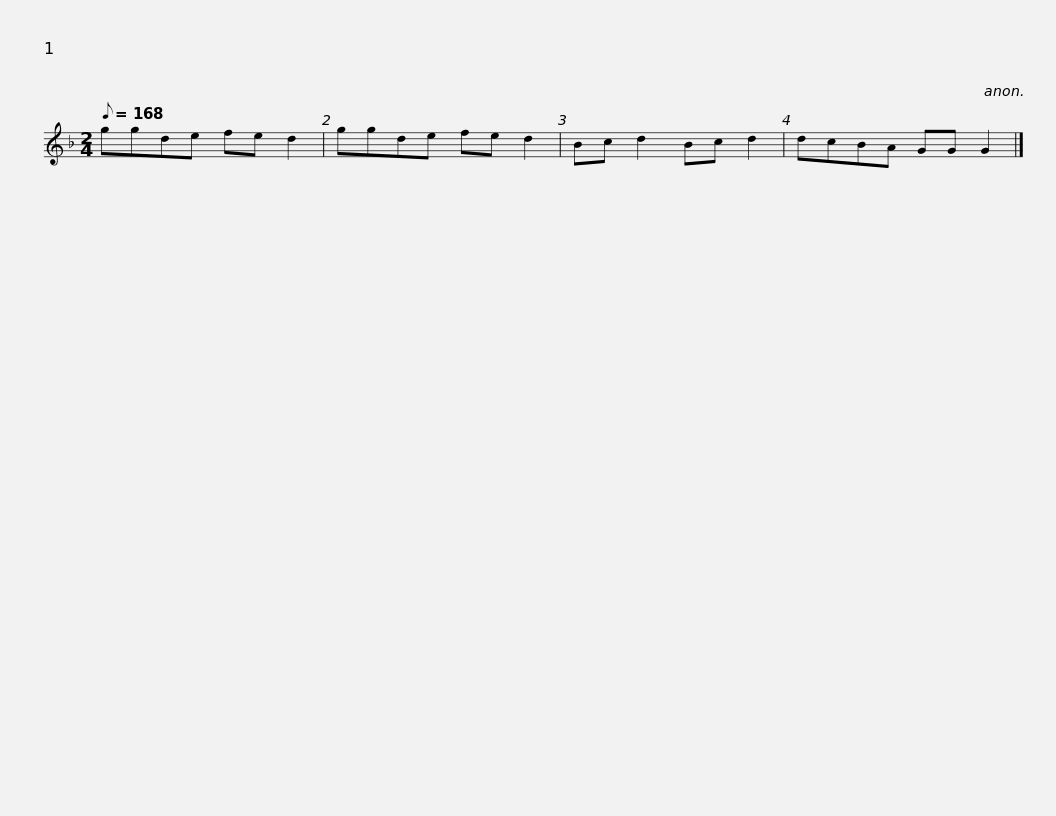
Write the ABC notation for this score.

X:1
L:1/8
Q:1/8=168
M:2/4
I:linebreak $
K:F
V:1 treble
V:1
 ggde fe d2 | ggde fe d2 | Bc d2 Bc d2 | dcBA GG G2 |] %4
